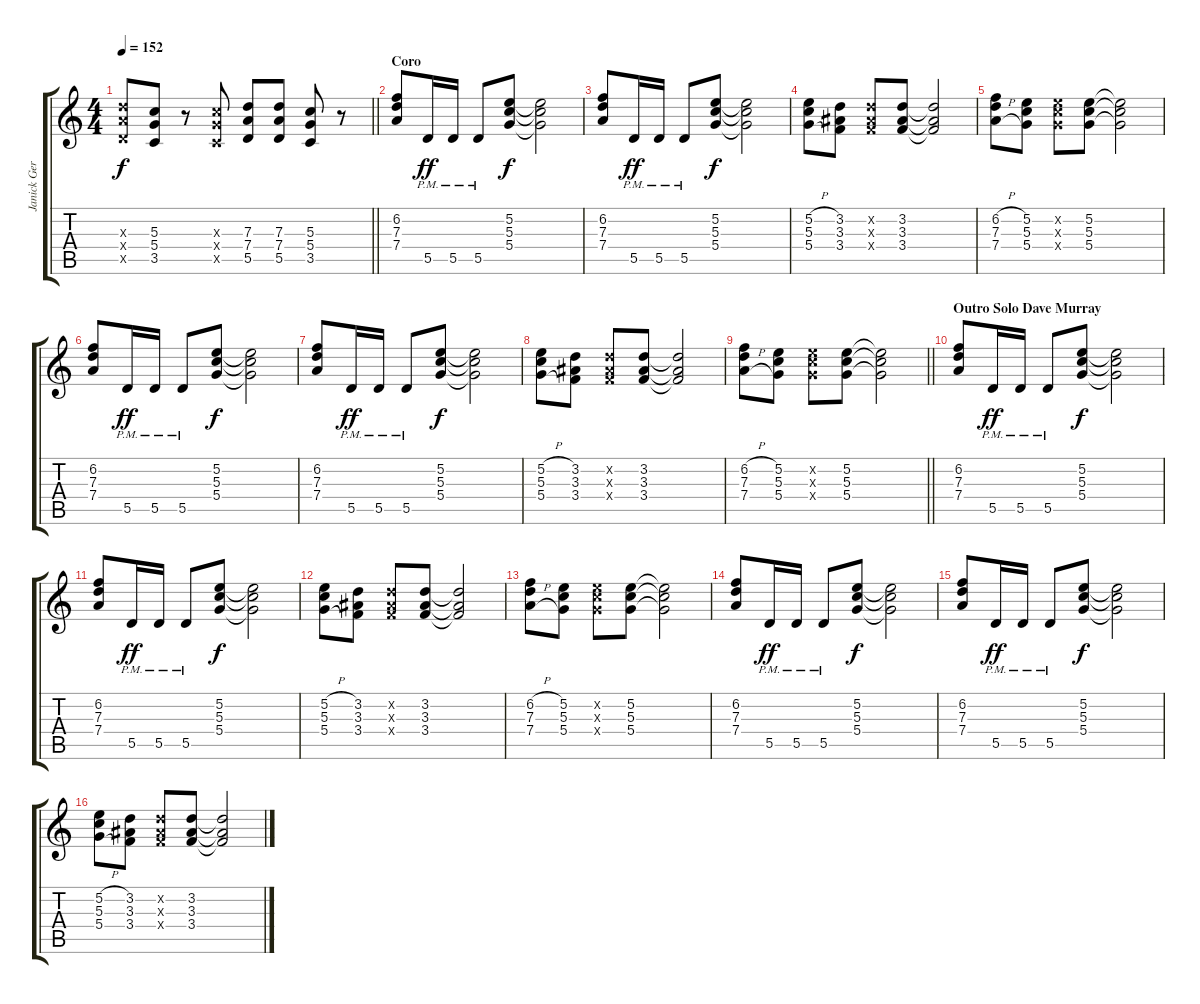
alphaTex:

\track ("Janick Gers" "Janick Ger") {instrument overdrivenguitar}
\staff {score tabs}
\tuning (E4 B3 G3 D3 A2 E2) {hide}
\ts (4 4)
\tempo 152
\clef g2
\barLineRight lightlight
\ks c
(7.3{x} 7.4{x} 5.5{x}).8{dy f} (5.3 5.4 3.5).8 r.8 (5.3{x} 5.4{x} 3.5{x}).8 (7.3 7.4 5.5).8 (7.3 7.4 5.5).8 (5.3 5.4 3.5).8 r.8 |
\section ("" "Coro")
(6.2 7.3 7.4).8 5.5{pm}.16{dy ff} 5.5{pm}.16 5.5{pm}.8 (5.2 5.3 5.4).8{dy f} (5.2{t} 5.3{t} 5.4{t}).2 |
(6.2 7.3 7.4).8 5.5{pm}.16{dy ff} 5.5{pm}.16 5.5{pm}.8 (5.2 5.3 5.4).8{dy f} (5.2{t} 5.3{t} 5.4{t}).2 |
(5.2{h} 5.3{h} 5.4{h}).8 (3.2 3.3 3.4).8 (3.2{x} 3.3{x} 3.4{x}).8 (3.2 3.3 3.4).8 (3.2{t} 3.3{t} 3.4{t}).2 |
(6.2{h} 7.3{h} 7.4{h}).8 (5.2 5.3 5.4).8 (5.2{x} 5.3{x} 5.4{x}).8 (5.2 5.3 5.4).8 (5.2{t} 5.3{t} 5.4{t}).2 |
(6.2 7.3 7.4).8 5.5{pm}.16{dy ff} 5.5{pm}.16 5.5{pm}.8 (5.2 5.3 5.4).8{dy f} (5.2{t} 5.3{t} 5.4{t}).2 |
(6.2 7.3 7.4).8 5.5{pm}.16{dy ff} 5.5{pm}.16 5.5{pm}.8 (5.2 5.3 5.4).8{dy f} (5.2{t} 5.3{t} 5.4{t}).2 |
(5.2{h} 5.3{h} 5.4{h}).8 (3.2 3.3 3.4).8 (3.2{x} 3.3{x} 3.4{x}).8 (3.2 3.3 3.4).8 (3.2{t} 3.3{t} 3.4{t}).2 |
\barLineRight lightlight
(6.2{h} 7.3{h} 7.4{h}).8 (5.2 5.3 5.4).8 (5.2{x} 5.3{x} 5.4{x}).8 (5.2 5.3 5.4).8 (5.2{t} 5.3{t} 5.4{t}).2 |
\section ("" "Outro Solo Dave Murray")
(6.2 7.3 7.4).8 5.5{pm}.16{dy ff} 5.5{pm}.16 5.5{pm}.8 (5.2 5.3 5.4).8{dy f} (5.2{t} 5.3{t} 5.4{t}).2 |
(6.2 7.3 7.4).8 5.5{pm}.16{dy ff} 5.5{pm}.16 5.5{pm}.8 (5.2 5.3 5.4).8{dy f} (5.2{t} 5.3{t} 5.4{t}).2 |
(5.2{h} 5.3{h} 5.4{h}).8 (3.2 3.3 3.4).8 (3.2{x} 3.3{x} 3.4{x}).8 (3.2 3.3 3.4).8 (3.2{t} 3.3{t} 3.4{t}).2 |
(6.2{h} 7.3{h} 7.4{h}).8 (5.2 5.3 5.4).8 (5.2{x} 5.3{x} 5.4{x}).8 (5.2 5.3 5.4).8 (5.2{t} 5.3{t} 5.4{t}).2 |
(6.2 7.3 7.4).8 5.5{pm}.16{dy ff} 5.5{pm}.16 5.5{pm}.8 (5.2 5.3 5.4).8{dy f} (5.2{t} 5.3{t} 5.4{t}).2 |
(6.2 7.3 7.4).8 5.5{pm}.16{dy ff} 5.5{pm}.16 5.5{pm}.8 (5.2 5.3 5.4).8{dy f} (5.2{t} 5.3{t} 5.4{t}).2 |
(5.2{h} 5.3{h} 5.4{h}).8 (3.2 3.3 3.4).8 (3.2{x} 3.3{x} 3.4{x}).8 (3.2 3.3 3.4).8 (3.2{t} 3.3{t} 3.4{t}).2
